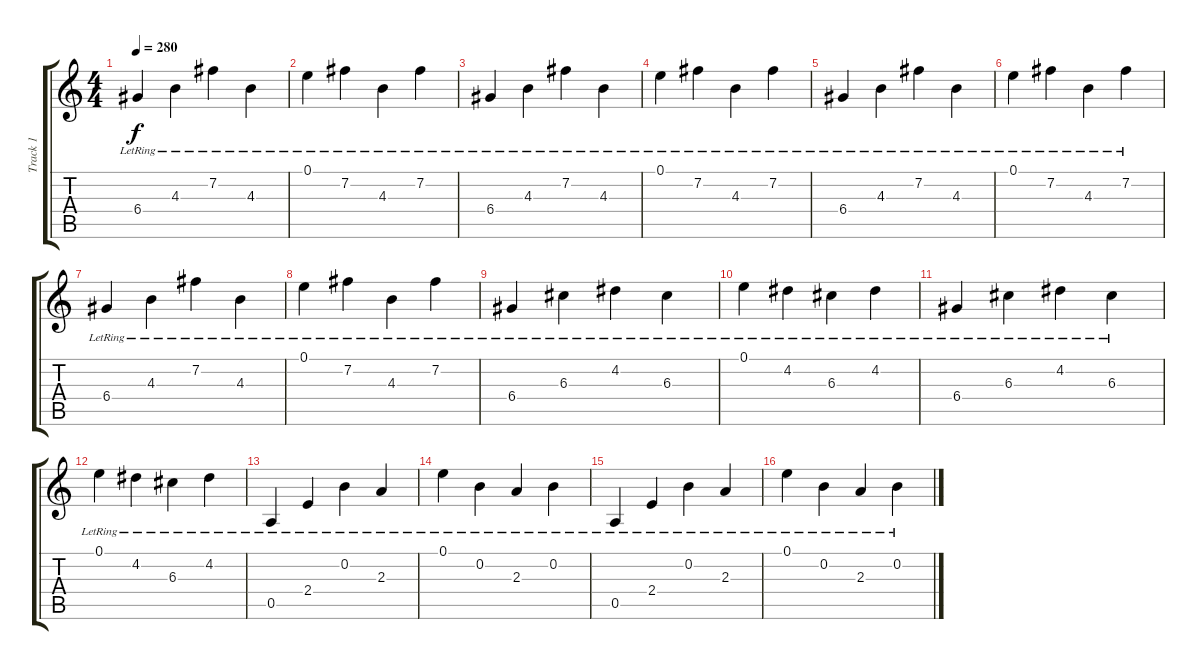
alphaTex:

\track ("Track 1" "Track 1") {instrument electricguitarclean}
\staff {score tabs}
\tuning (E4 B3 G3 D3 A2 E2) {hide}
\ts (4 4)
\tempo 280
\clef g2
\ks c
6.4{lr}.4{dy f} 4.3{lr}.4 7.2{lr}.4 4.3{lr}.4 |
0.1{lr}.4 7.2{lr}.4 4.3{lr}.4 7.2{lr}.4 |
6.4{lr}.4 4.3{lr}.4 7.2{lr}.4 4.3{lr}.4 |
0.1{lr}.4 7.2{lr}.4 4.3{lr}.4 7.2{lr}.4 |
6.4{lr}.4 4.3{lr}.4 7.2{lr}.4 4.3{lr}.4 |
0.1{lr}.4 7.2{lr}.4 4.3{lr}.4 7.2{lr}.4 |
6.4{lr}.4 4.3{lr}.4 7.2{lr}.4 4.3{lr}.4 |
0.1{lr}.4 7.2{lr}.4 4.3{lr}.4 7.2{lr}.4 |
6.4{lr}.4 6.3{lr}.4 4.2{lr}.4 6.3{lr}.4 |
0.1{lr}.4 4.2{lr}.4 6.3{lr}.4 4.2{lr}.4 |
6.4{lr}.4 6.3{lr}.4 4.2{lr}.4 6.3{lr}.4 |
0.1{lr}.4 4.2{lr}.4 6.3{lr}.4 4.2{lr}.4 |
0.5{lr}.4 2.4{lr}.4 0.2{lr}.4 2.3{lr}.4 |
0.1{lr}.4 0.2{lr}.4 2.3{lr}.4 0.2{lr}.4 |
0.5{lr}.4 2.4{lr}.4 0.2{lr}.4 2.3{lr}.4 |
0.1{lr}.4 0.2{lr}.4 2.3{lr}.4 0.2{lr}.4
